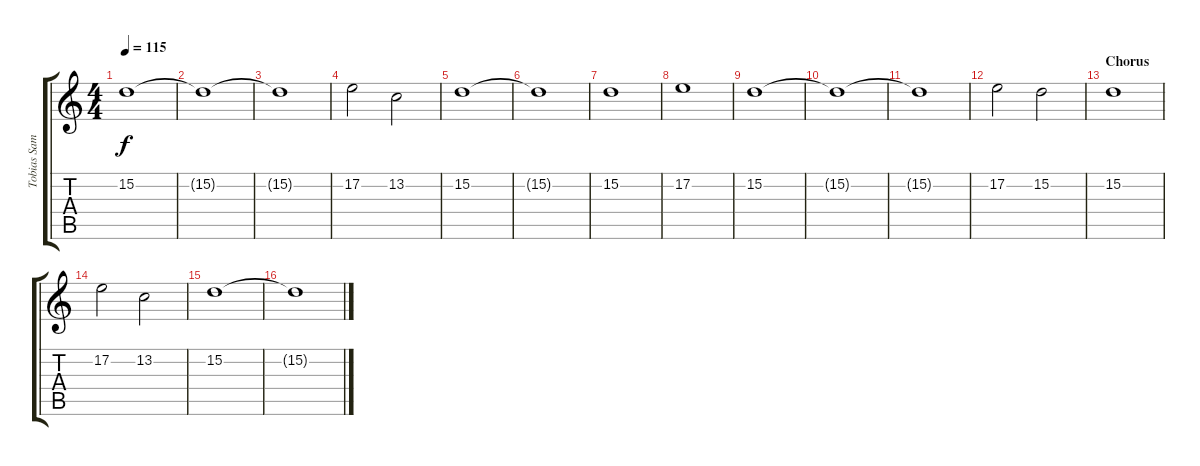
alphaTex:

\track ("Tobias Sammet" "Tobias Sam") {instrument stringensemble1}
\staff {score tabs}
\tuning (E4 B3 G3 D3 A2 E2) {hide}
\ts (4 4)
\tempo 115
\clef g2
\ks c
15.2.1{dy f} |
15.2{t}.1 |
15.2{t}.1 |
17.2.2 13.2.2 |
15.2.1 |
15.2{t}.1 |
15.2.1 |
17.2.1 |
15.2.1 |
15.2{t}.1 |
15.2{t}.1 |
17.2.2 15.2.2 |
\section ("" "Chorus")
15.2.1 |
17.2.2 13.2.2 |
15.2.1 |
15.2{t}.1
